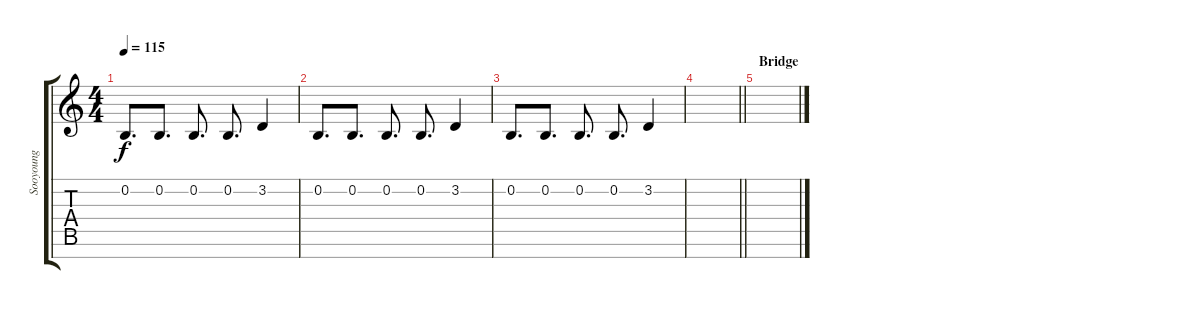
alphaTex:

\track ("Sooyoung" "Sooyoung") {instrument trumpet}
\staff {score tabs}
\tuning (E4 B3 G3 D3 A2 E2 B1) {hide}
\ts (4 4)
\tempo 115
\clef g2
\ks c
0.2.8{d dy f} 0.2.8{d} 0.2.8{d} 0.2.8{d} 3.2.4 |
0.2.8{d} 0.2.8{d} 0.2.8{d} 0.2.8{d} 3.2.4 |
0.2.8{d} 0.2.8{d} 0.2.8{d} 0.2.8{d} 3.2.4 |
\barLineRight lightlight
|
\section ("" "Bridge")
